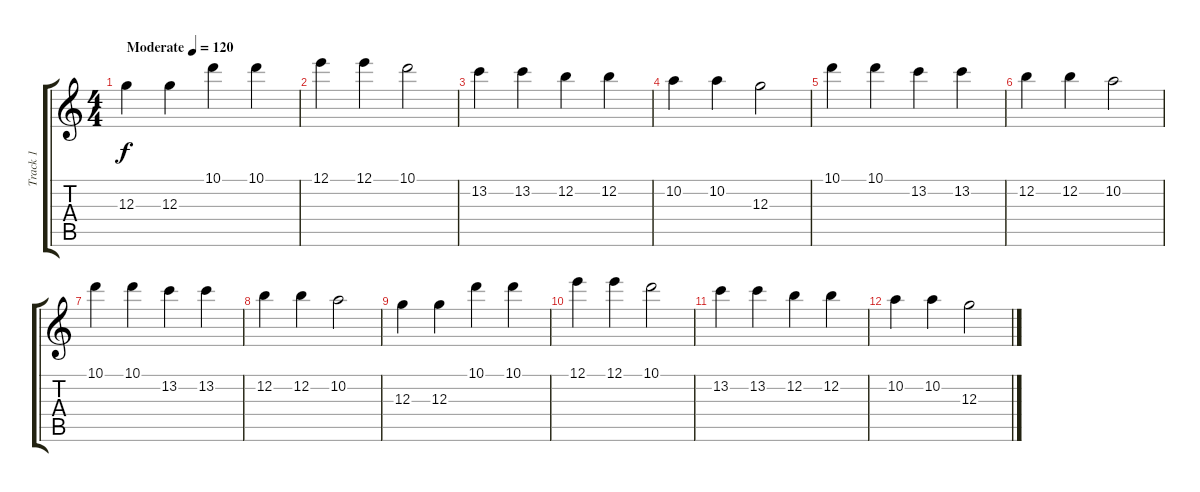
\track ("Track 1" "Track 1") {instrument acousticguitarsteel}
\staff {score tabs}
\tuning (E4 B3 G3 D3 A2 E2) {hide}
\ts (4 4)
\tempo (120 "Moderate")
\clef g2
\ks c
12.3.4{dy f instrument acousticguitarsteel} 12.3.4 10.1.4 10.1.4 |
12.1.4 12.1.4 10.1.2 |
13.2.4 13.2.4 12.2.4 12.2.4 |
10.2.4 10.2.4 12.3.2 |
10.1.4 10.1.4 13.2.4 13.2.4 |
12.2.4 12.2.4 10.2.2 |
10.1.4 10.1.4 13.2.4 13.2.4 |
12.2.4 12.2.4 10.2.2 |
12.3.4 12.3.4 10.1.4 10.1.4 |
12.1.4 12.1.4 10.1.2 |
13.2.4 13.2.4 12.2.4 12.2.4 |
10.2.4 10.2.4 12.3.2
